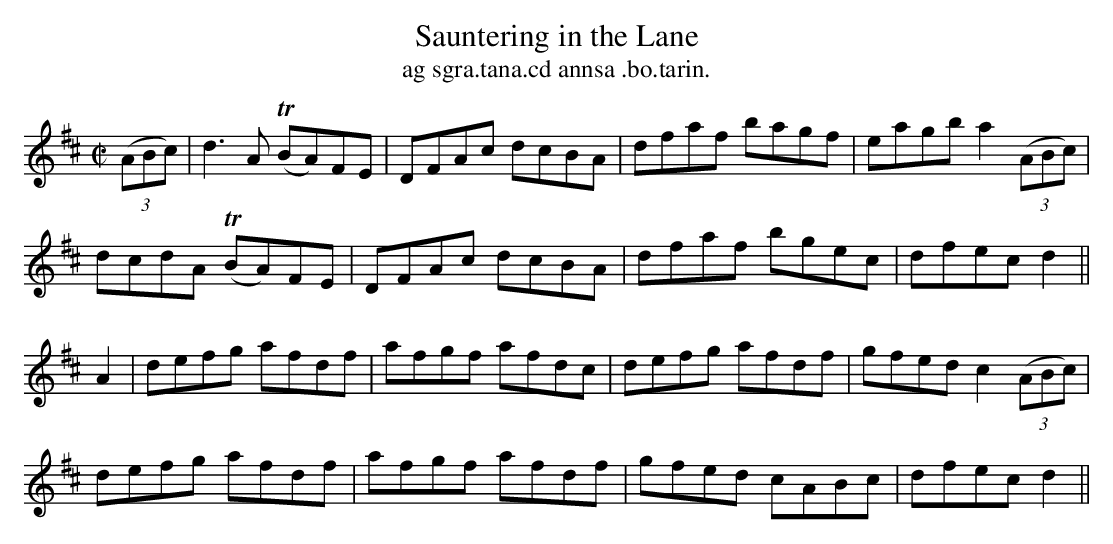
X:1
T: Sauntering in the Lane
T: ag sgra.tana.cd annsa .bo.tarin.
M: C|
L: 1/8
K: D
((3ABc)|d3A T(BA)FE|DFAc dcBA|dfaf bagf|eagb a2 ((3ABc)|
dcdA T(BA)FE|DFAc dcBA|dfaf bgec|dfec d2||
A2|defg afdf|afgf afdc|defg afdf|gfedc2 ((3ABc)|
defg afdf|afgf afdf|gfed cABc|dfec d2||
